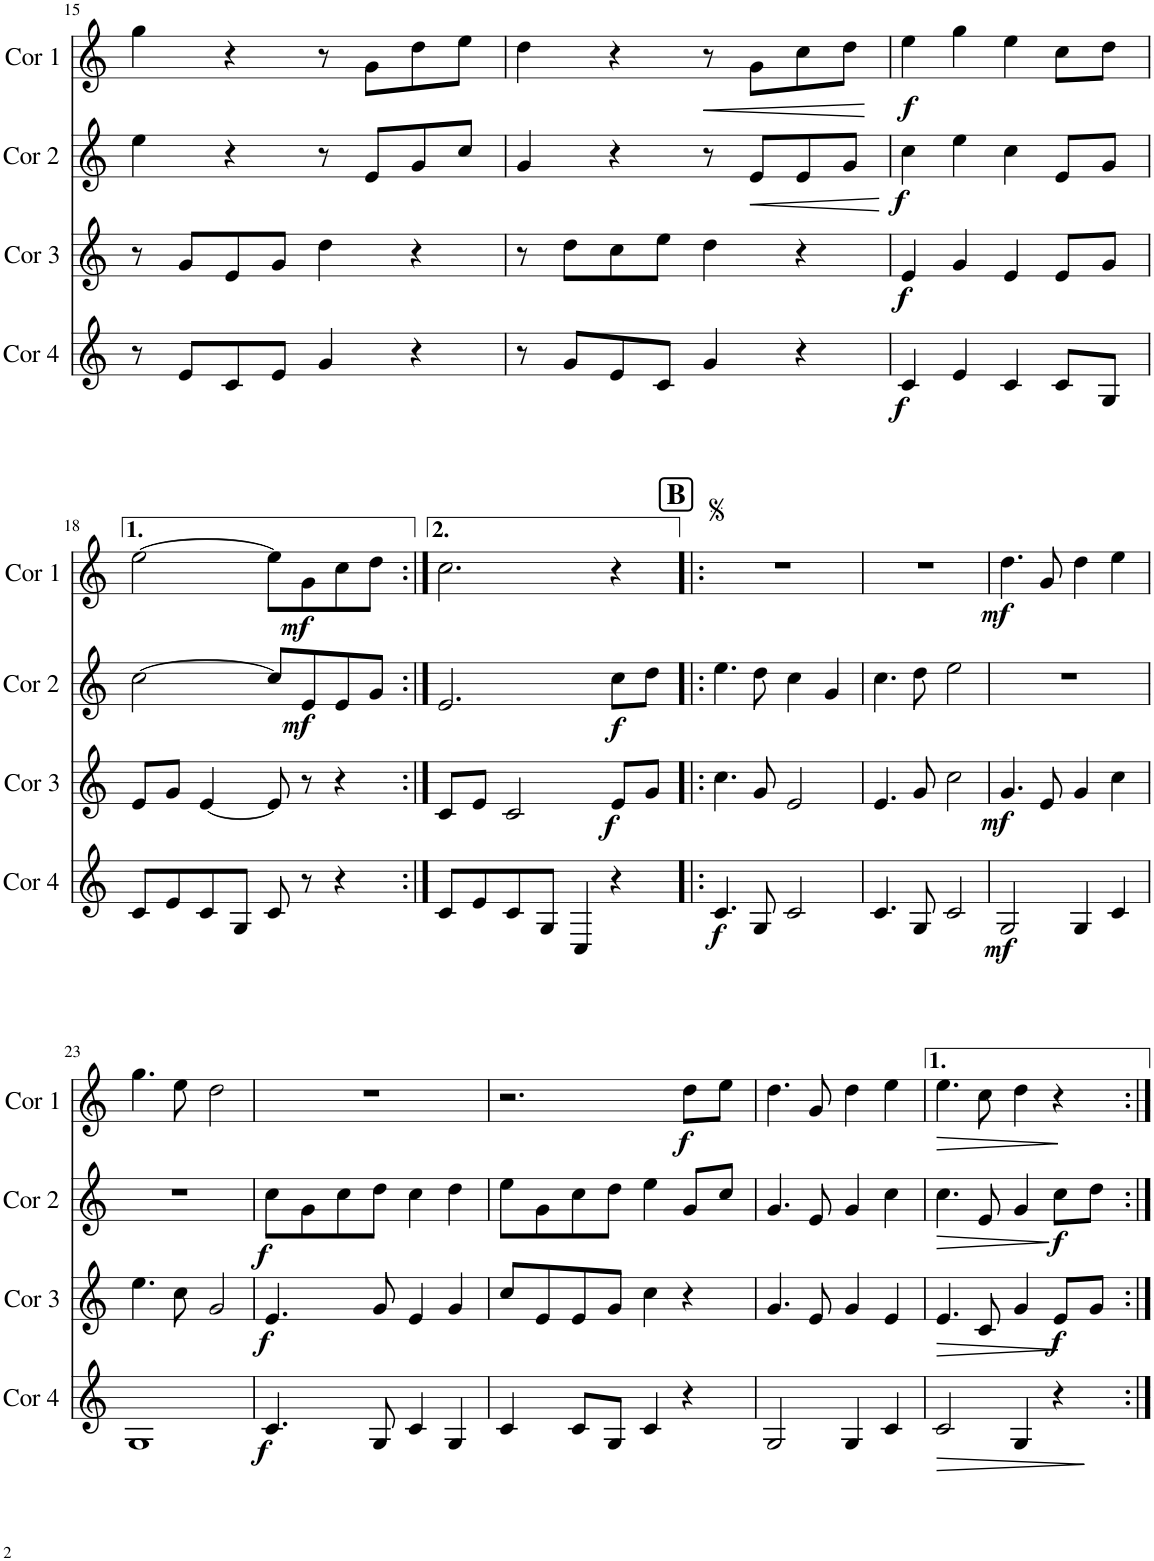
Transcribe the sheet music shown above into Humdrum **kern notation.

**kern	**dynam	**kern	**dynam	**kern	**dynam	**kern	**dynam
*part4	*part4	*part3	*part3	*part2	*part2	*part1	*part1
*staff4	*staff4	*staff3	*staff3	*staff2	*staff2	*staff1	*staff1
*I"Cor 4	*	*I"Cor 3	*	*I"Cor 2	*	*I"Cor 1	*
*I'Cor 4	*	*I'Cor 3	*	*I'Cor 2	*	*I'Cor 1	*
!!LO:PB:g=z
*clefG2	*	*clefG2	*	*clefG2	*	*clefG2	*
*Trd4c7	*	*Trd4c7	*	*Trd4c7	*	*Trd4c7	*
*k[]	*	*k[]	*	*k[]	*	*k[]	*
*M4/4	*	*M4/4	*	*M4/4	*	*M4/4	*
=15	=15	=15	=15	=15	=15	=15	=15
8r	.	8r	.	4ee\	.	4gg\	.
8e/L	.	8g/L	.	.	.	.	.
8c/	.	8e/	.	4r	.	4r	.
8e/J	.	8g/J	.	.	.	.	.
4g/	.	4dd\	.	8r	.	8r	.
.	.	.	.	8e/L	.	8g\L	.
4r	.	4r	.	8g/	.	8dd\	.
.	.	.	.	8cc/J	.	8ee\J	.
=16	=16	=16	=16	=16	=16	=16	=16
8r	.	8r	.	4g/	.	4dd\	.
8g/L	.	8dd\L	.	.	.	.	.
8e/	.	8cc\	.	4r	.	4r	.
8c/J	.	8ee\J	.	.	.	.	.
!	!	!	!	!	!	!	!LO:HP:b
4g/	.	4dd\	.	8r	.	8r	<
!	!	!	!	!	!LO:HP:b	!	!
.	.	.	.	8e/L	<	8g\L	.
4r	.	4r	.	8e/	.	8cc\	.
.	.	.	.	8g/J	.	8dd\J	.
.	.	.	.	.	[	.	[
=17	=17	=17	=17	=17	=17	=17	=17
!	!LO:DY:b	!	!LO:DY:b	!	!LO:DY:b	!	!LO:DY:b
4c/	f	4e/	f	4cc\	f	4ee\	f
4e/	.	4g/	.	4ee\	.	4gg\	.
4c/	.	4e/	.	4cc\	.	4ee\	.
8c/L	.	8e/L	.	8e/L	.	8cc\L	.
8G/J	.	8g/J	.	8g/J	.	8dd\J	.
!!LO:LB:g=z
=18	=18	=18	=18	=18	=18	=18	=18
8c/L	.	8e/L	.	[2cc\	.	[2ee\	.
8e/	.	8g/J	.	.	.	.	.
8c/	.	[4e/	.	.	.	.	.
8G/J	.	.	.	.	.	.	.
8c/	.	8e/]	.	8cc/L]	.	8ee\L]	.
!	!	!	!	!	!LO:DY:b	!	!LO:DY:b
8r	.	8r	.	8e/	mf	8g\	mf
4r	.	4r	.	8e/	.	8cc\	.
.	.	.	.	8g/J	.	8dd\J	.
=19:|!	=19:|!	=19:|!	=19:|!	=19:|!	=19:|!	=19:|!	=19:|!
8c/L	.	8c/L	.	2.e/	.	2.cc\	.
8e/	.	8e/J	.	.	.	.	.
8c/	.	2c/	.	.	.	.	.
8G/J	.	.	.	.	.	.	.
4C/	.	.	.	.	.	.	.
!	!	!	!LO:DY:b	!	!LO:DY:b	!	!
4r	.	8e/L	f	8cc\L	f	4r	.
.	.	8g/J	.	8dd\J	.	.	.
!!LO:REH:place=s1:a:B:cj:fs=14:t=B
=20!|:	=20!|:	=20!|:	=20!|:	=20!|:	=20!|:	=20!|:	=20!|:
!	!LO:DY:b	!	!	!	!	!	!
4.c/	f	4.cc\	.	4.ee\	.	1r	.
8G/	.	8g/	.	8dd\	.	.	.
2c/	.	2e/	.	4cc\	.	.	.
.	.	.	.	4g/	.	.	.
=21	=21	=21	=21	=21	=21	=21	=21
4.c/	.	4.e/	.	4.cc\	.	1r	.
8G/	.	8g/	.	8dd\	.	.	.
2c/	.	2cc\	.	2ee\	.	.	.
=22	=22	=22	=22	=22	=22	=22	=22
!	!LO:DY:b	!	!LO:DY:b	!	!	!	!LO:DY:b
2G/	mf	4.g/	mf	1r	.	4.dd\	mf
.	.	8e/	.	.	.	8g/	.
4G/	.	4g/	.	.	.	4dd\	.
4c/	.	4cc\	.	.	.	4ee\	.
!!LO:LB:g=z
=23	=23	=23	=23	=23	=23	=23	=23
1G	.	4.ee\	.	1r	.	4.gg\	.
.	.	8cc\	.	.	.	8ee\	.
.	.	2g/	.	.	.	2dd\	.
=24	=24	=24	=24	=24	=24	=24	=24
!	!LO:DY:b	!	!LO:DY:b	!	!LO:DY:b	!	!
4.c/	f	4.e/	f	8cc\L	f	1r	.
.	.	.	.	8g\	.	.	.
.	.	.	.	8cc\	.	.	.
8G/	.	8g/	.	8dd\J	.	.	.
4c/	.	4e/	.	4cc\	.	.	.
4G/	.	4g/	.	4dd\	.	.	.
=25	=25	=25	=25	=25	=25	=25	=25
4c/	.	8cc/L	.	8ee\L	.	2.r	.
.	.	8e/	.	8g\	.	.	.
8c/L	.	8e/	.	8cc\	.	.	.
8G/J	.	8g/J	.	8dd\J	.	.	.
4c/	.	4cc\	.	4ee\	.	.	.
!	!	!	!	!	!	!	!LO:DY:b
4r	.	4r	.	8g/L	.	8dd\L	f
.	.	.	.	8cc/J	.	8ee\J	.
=26	=26	=26	=26	=26	=26	=26	=26
2G/	.	4.g/	.	4.g/	.	4.dd\	.
.	.	8e/	.	8e/	.	8g/	.
4G/	.	4g/	.	4g/	.	4dd\	.
4c/	.	4e/	.	4cc\	.	4ee\	.
=27	=27	=27	=27	=27	=27	=27	=27
!	!LO:HP:b	!	!LO:HP:b	!	!LO:HP:b	!	!LO:HP:b
2c/	>	4.e/	>	4.cc\	>	4.ee\	>
.	.	8c/	.	8e/	.	8cc\	.
4G/	.	4g/	.	4g/	.	4dd\	.
!	!	!	!LO:DY:b	!	!LO:DY:b	!	!
4r	.	8e/L	f	8cc\L	f	4r	.
.	.	8g/J	.	8dd\J	.	.	.
.	]	.	]	.	]	.	]
=:|!	=:|!	=:|!	=:|!	=:|!	=:|!	=:|!	=:|!
*-	*-	*-	*-	*-	*-	*-	*-
